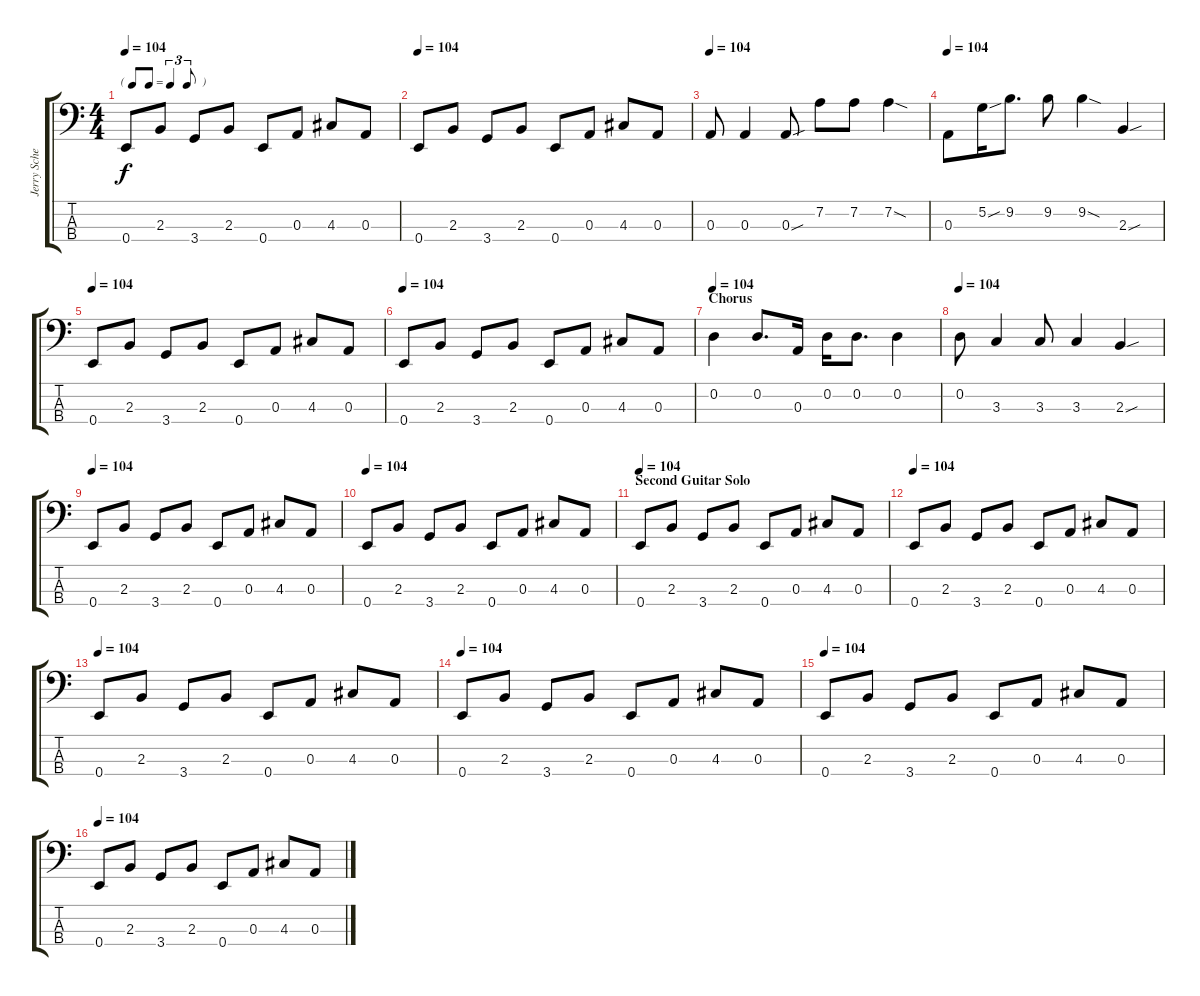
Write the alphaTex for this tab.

\track ("Jerry Scheff" "Jerry Sche") {instrument acousticguitarsteel}
\staff {score tabs}
\tuning (G2 D2 A1 E1) {hide}
\ts (4 4)
\tf triplet8th
\tempo 104
\clef f4
\ks c
0.4.8{dy f} 2.3.8 3.4.8 2.3.8 0.4.8 0.3.8 4.3.8 0.3.8 |
\tempo 104
0.4.8 2.3.8 3.4.8 2.3.8 0.4.8 0.3.8 4.3.8 0.3.8 |
\tempo 104
0.3.8 0.3.4 0.3{sou}.8 7.2.8 7.2.8 7.2{sod}.4 |
\tempo 104
0.3.8 5.2{sou}.16 9.2.8{d} 9.2.8 9.2{sod}.4 2.3{sou}.4 |
\tempo 104
0.4.8 2.3.8 3.4.8 2.3.8 0.4.8 0.3.8 4.3.8 0.3.8 |
\tempo 104
0.4.8 2.3.8 3.4.8 2.3.8 0.4.8 0.3.8 4.3.8 0.3.8 |
\section ("" "Chorus")
\tempo 104
0.2.4 0.2.8{d} 0.3.16 0.2.16 0.2.8{d} 0.2.4 |
\tempo 104
0.2.8 3.3.4 3.3.8 3.3.4 2.3{sou}.4 |
\tempo 104
0.4.8 2.3.8 3.4.8 2.3.8 0.4.8 0.3.8 4.3.8 0.3.8 |
\tempo 104
0.4.8 2.3.8 3.4.8 2.3.8 0.4.8 0.3.8 4.3.8 0.3.8 |
\section ("" "Second Guitar Solo")
\tempo 104
0.4.8 2.3.8 3.4.8 2.3.8 0.4.8 0.3.8 4.3.8 0.3.8 |
\tempo 104
0.4.8 2.3.8 3.4.8 2.3.8 0.4.8 0.3.8 4.3.8 0.3.8 |
\tempo 104
0.4.8 2.3.8 3.4.8 2.3.8 0.4.8 0.3.8 4.3.8 0.3.8 |
\tempo 104
0.4.8 2.3.8 3.4.8 2.3.8 0.4.8 0.3.8 4.3.8 0.3.8 |
\tempo 104
0.4.8 2.3.8 3.4.8 2.3.8 0.4.8 0.3.8 4.3.8 0.3.8 |
\tempo 104
0.4.8 2.3.8 3.4.8 2.3.8 0.4.8 0.3.8 4.3.8 0.3.8
